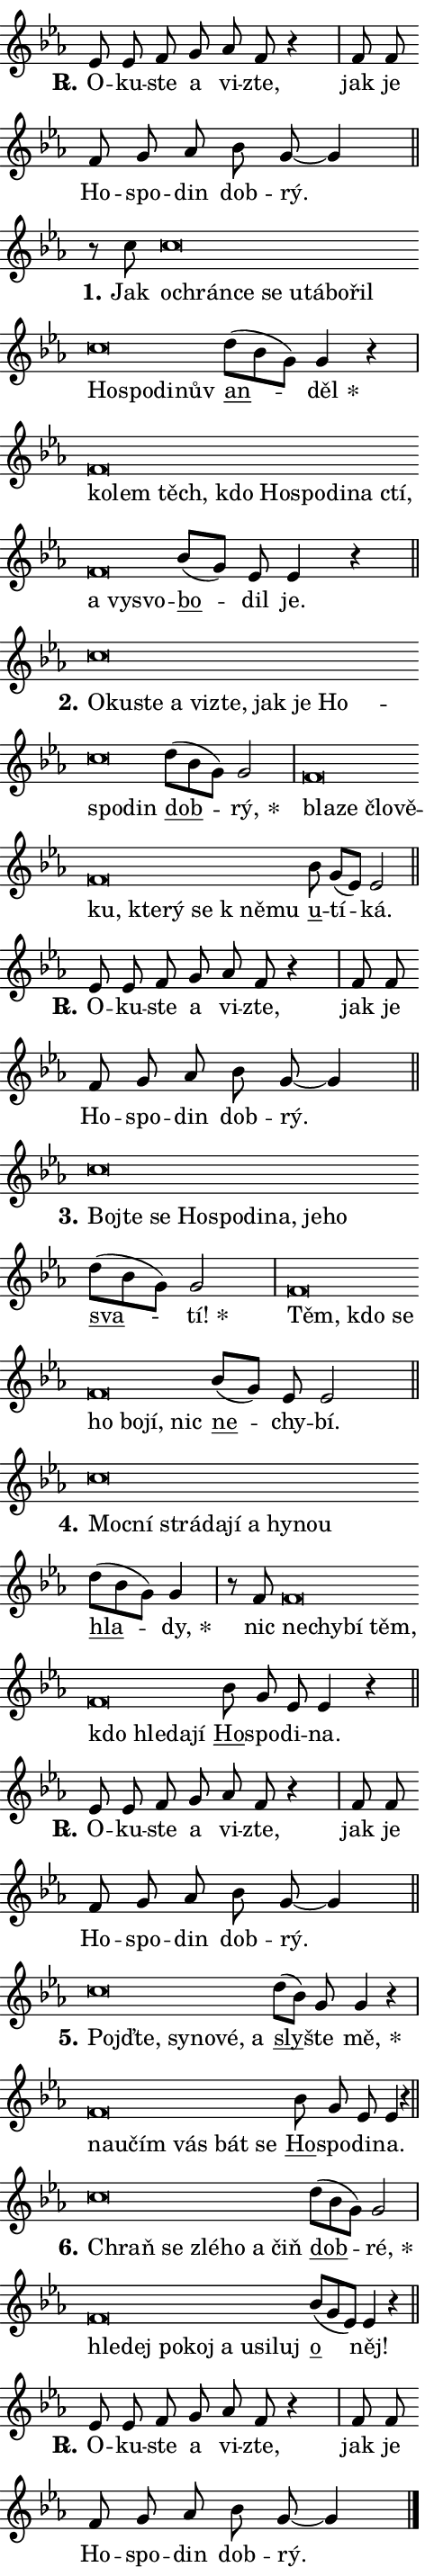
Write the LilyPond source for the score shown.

\version "2.24.0"
\header { tagline = "" }
\paper {
  indent = 0\cm
  top-margin = 0\cm
  right-margin = 0.13\cm % to fit lyric hyphens
  bottom-margin = 0\cm
  left-margin = 0\cm
  paper-width = 8\cm
  page-breaking = #ly:one-page-breaking
  system-system-spacing.basic-distance = #11
  score-system-spacing.basic-distance = #11
  ragged-last = ##f
}


%% Author: Thomas Morley
%% https://lists.gnu.org/archive/html/lilypond-user/2020-05/msg00002.html
#(define (line-position grob)
"Returns position of @var[grob} in current system:
   @code{'start}, if at first time-step
   @code{'end}, if at last time-step
   @code{'middle} otherwise
"
  (let* ((col (ly:item-get-column grob))
         (ln (ly:grob-object col 'left-neighbor))
         (rn (ly:grob-object col 'right-neighbor))
         (col-to-check-left (if (ly:grob? ln) ln col))
         (col-to-check-right (if (ly:grob? rn) rn col))
         (break-dir-left
           (and
             (ly:grob-property col-to-check-left 'non-musical #f)
             (ly:item-break-dir col-to-check-left)))
         (break-dir-right
           (and
             (ly:grob-property col-to-check-right 'non-musical #f)
             (ly:item-break-dir col-to-check-right))))
        (cond ((eqv? 1 break-dir-left) 'start)
              ((eqv? -1 break-dir-right) 'end)
              (else 'middle))))

#(define (tranparent-at-line-position vctor)
  (lambda (grob)
  "Relying on @code{line-position} select the relevant enry from @var{vctor}.
Used to determine transparency,"
    (case (line-position grob)
      ((end) (not (vector-ref vctor 0)))
      ((middle) (not (vector-ref vctor 1)))
      ((start) (not (vector-ref vctor 2))))))

noteHeadBreakVisibility =
#(define-music-function (break-visibility)(vector?)
"Makes @code{NoteHead}s transparent relying on @var{break-visibility}"
#{
  \override NoteHead.transparent =
    #(tranparent-at-line-position break-visibility)
#})

#(define delete-ledgers-for-transparent-note-heads
  (lambda (grob)
    "Reads whether a @code{NoteHead} is transparent.
If so this @code{NoteHead} is removed from @code{'note-heads} from
@var{grob}, which is supposed to be @code{LedgerLineSpanner}.
As a result ledgers are not printed for this @code{NoteHead}"
    (let* ((nhds-array (ly:grob-object grob 'note-heads))
           (nhds-list
             (if (ly:grob-array? nhds-array)
                 (ly:grob-array->list nhds-array)
                 '()))
           ;; Relies on the transparent-property being done before
           ;; Staff.LedgerLineSpanner.after-line-breaking is executed.
           ;; This is fragile ...
           (to-keep
             (remove
               (lambda (nhd)
                 (ly:grob-property nhd 'transparent #f))
               nhds-list)))
      ;; TODO find a better method to iterate over grob-arrays, similiar
      ;; to filter/remove etc for lists
      ;; For now rebuilt from scratch
      (set! (ly:grob-object grob 'note-heads)  '())
      (for-each
        (lambda (nhd)
          (ly:pointer-group-interface::add-grob grob 'note-heads nhd))
        to-keep))))

squashNotes = {
  \override NoteHead.X-extent = #'(-0.2 . 0.2)
  \override NoteHead.Y-extent = #'(-0.75 . 0)
  \override NoteHead.stencil =
    #(lambda (grob)
       (let ((pos (ly:grob-property grob 'staff-position)))
         (begin
           (if (< pos -7) (display "ERROR: Lower brevis then expected\n") (display ""))
           (if (<= pos -6) ly:text-interface::print ly:note-head::print))))
}
unSquashNotes = {
  \revert NoteHead.X-extent
  \revert NoteHead.Y-extent
  \revert NoteHead.stencil
}

hideNotes = \noteHeadBreakVisibility #begin-of-line-visible
unHideNotes = \noteHeadBreakVisibility #all-visible

% work-around for resetting accidentals
% https://lilypond.org/doc/v2.23/Documentation/notation/displaying-rhythms#unmetered-music
cadenzaMeasure = {
  \cadenzaOff
  \partial 1024 s1024
  \cadenzaOn
}

#(define-markup-command (accent layout props text) (markup?)
  "Underline accented syllable"
  (interpret-markup layout props
    #{\markup \override #'(offset . 4.3) \underline { #text }#}))

responsum = \markup \concat {
  "R" \hspace #-1.05 \path #0.1 #'((moveto 0 0.07) (lineto 0.9 0.8)) \hspace #0.05 "."
}

spaceSize = #0.6828661417322834 % exact space size for TeX Gyre Schola

\layout {
  \context {
    \Staff
    \remove "Time_signature_engraver"
    \override LedgerLineSpanner.after-line-breaking = #delete-ledgers-for-transparent-note-heads
  }
  \context {
    \Lyrics {
      \override LyricSpace.minimum-distance = \spaceSize
      \override LyricText.font-name = #"TeX Gyre Schola"
      \override LyricText.font-size = 1
      \override StanzaNumber.font-name = #"TeX Gyre Schola Bold"
      \override StanzaNumber.font-size = 1
    }
  }
  \context {
    \Score 
    \override NoteHead.text =
      #(lambda (grob) 
        (let ((pos (ly:grob-property grob 'staff-position)))
          #{\markup {
            \combine
              \halign #-0.55 \raise #(if (= pos -6) 0 0.5) \override #'(thickness . 2) \draw-line #'(3.2 . 0)
              \musicglyph "noteheads.sM1"
          }#}))
  }
}

% magnetic-lyrics.ily
%
%   written by
%     Jean Abou Samra <jean@abou-samra.fr>
%     Werner Lemberg <wl@gnu.org>
%
%   adapted by
%     Jiri Hon <jiri.hon@gmail.com>
%
% Version 2022-Apr-15

% https://www.mail-archive.com/lilypond-user@gnu.org/msg149350.html

#(define (Left_hyphen_pointer_engraver context)
   "Collect syllable-hyphen-syllable occurrences in lyrics and store
them in properties.  This engraver only looks to the left.  For
example, if the lyrics input is @code{foo -- bar}, it does the
following.

@itemize @bullet
@item
Set the @code{text} property of the @code{LyricHyphen} grob between
@q{foo} and @q{bar} to @code{foo}.

@item
Set the @code{left-hyphen} property of the @code{LyricText} grob with
text @q{foo} to the @code{LyricHyphen} grob between @q{foo} and
@q{bar}.
@end itemize

Use this auxiliary engraver in combination with the
@code{lyric-@/text::@/apply-@/magnetic-@/offset!} hook."
   (let ((hyphen #f)
         (text #f))
     (make-engraver
      (acknowledgers
       ((lyric-syllable-interface engraver grob source-engraver)
        (set! text grob)))
      (end-acknowledgers
       ((lyric-hyphen-interface engraver grob source-engraver)
        ;(when (not (grob::has-interface grob 'lyric-space-interface))
          (set! hyphen grob)));)
      ((stop-translation-timestep engraver)
       (when (and text hyphen)
         (ly:grob-set-object! text 'left-hyphen hyphen))
       (set! text #f)
       (set! hyphen #f)))))

#(define (lyric-text::apply-magnetic-offset! grob)
   "If the space between two syllables is less than the value in
property @code{LyricText@/.details@/.squash-threshold}, move the right
syllable to the left so that it gets concatenated with the left
syllable.

Use this function as a hook for
@code{LyricText@/.after-@/line-@/breaking} if the
@code{Left_@/hyphen_@/pointer_@/engraver} is active."
   (let ((hyphen (ly:grob-object grob 'left-hyphen #f)))
     (when hyphen
       (let ((left-text (ly:spanner-bound hyphen LEFT)))
         (when (grob::has-interface left-text 'lyric-syllable-interface)
           (let* ((common (ly:grob-common-refpoint grob left-text X))
                  (this-x-ext (ly:grob-extent grob common X))
                  (left-x-ext
                   (begin
                     ;; Trigger magnetism for left-text.
                     (ly:grob-property left-text 'after-line-breaking)
                     (ly:grob-extent left-text common X)))
                  ;; `delta` is the gap width between two syllables.
                  (delta (- (interval-start this-x-ext)
                            (interval-end left-x-ext)))
                  (details (ly:grob-property grob 'details))
                  (threshold (assoc-get 'squash-threshold details 0.2)))
             (when (< delta threshold)
               (let* (;; We have to manipulate the input text so that
                      ;; ligatures crossing syllable boundaries are not
                      ;; disabled.  For languages based on the Latin
                      ;; script this is essentially a beautification.
                      ;; However, for non-Western scripts it can be a
                      ;; necessity.
                      (lt (ly:grob-property left-text 'text))
                      (rt (ly:grob-property grob 'text))
                      (is-space (grob::has-interface hyphen 'lyric-space-interface))
                      (space (if is-space " " ""))
                      (extra-delta (if is-space spaceSize 0))
                      ;; Append new syllable.
                      (ltrt-space (if (and (string? lt) (string? rt))
                                (string-append lt space rt)
                                (make-concat-markup (list lt space rt))))
                      ;; Right-align `ltrt` to the right side.
                      (ltrt-space-markup (grob-interpret-markup
                               grob
                               (make-translate-markup
                                (cons (interval-length this-x-ext) 0)
                                (make-right-align-markup ltrt-space)))))
                 (begin
                   ;; Don't print `left-text`.
                   (ly:grob-set-property! left-text 'stencil #f)
                   ;; Set text and stencil (which holds all collected
                   ;; syllables so far) and shift it to the left.
                   (ly:grob-set-property! grob 'text ltrt-space)
                   (ly:grob-set-property! grob 'stencil ltrt-space-markup)
                   (ly:grob-translate-axis! grob (- (- delta extra-delta)) X))))))))))


#(define (lyric-hyphen::displace-bounds-first grob)
   ;; Make very sure this callback isn't triggered too early.
   (let ((left (ly:spanner-bound grob LEFT))
         (right (ly:spanner-bound grob RIGHT)))
     (ly:grob-property left 'after-line-breaking)
     (ly:grob-property right 'after-line-breaking)
     (ly:lyric-hyphen::print grob)))

squashThreshold = #0.4

\layout {
  \context {
    \Lyrics
    \consists #Left_hyphen_pointer_engraver
    \override LyricText.after-line-breaking =
      #lyric-text::apply-magnetic-offset!
    \override LyricHyphen.stencil = #lyric-hyphen::displace-bounds-first
    \override LyricText.details.squash-threshold = \squashThreshold
    \override LyricHyphen.minimum-distance = 0
    \override LyricHyphen.minimum-length = \squashThreshold
  }
}

squashText = \override LyricText.details.squash-threshold = 9999
unSquashText = \override LyricText.details.squash-threshold = \squashThreshold

leftText = \override LyricText.self-alignment-X = #LEFT
unLeftText = \revert LyricText.self-alignment-X

starOffset = #(lambda (grob) 
                (let ((x_offset (ly:self-alignment-interface::aligned-on-x-parent grob)))
                  (if (= x_offset 0) 0 (+ x_offset 1.2))))

star = #(define-music-function (syllable)(string?)
"Append star separator at the end of a syllable"
#{
  \once \override LyricText.X-offset = #starOffset
  \lyricmode { \markup {
    #syllable
    \override #'((font-name . "TeX Gyre Schola Bold")) \hspace #0.2 \lower #0.65 \larger "*"
  } }
#})

starAccent = #(define-music-function (syllable)(string?)
"Append star separator at the end of a syllable and make accent"
#{
  \once \override LyricText.X-offset = #starOffset
  \lyricmode { \markup {
    \accent #syllable
    \override #'((font-name . "TeX Gyre Schola Bold")) \hspace #0.2 \lower #0.65 \larger "*"
  } }
#})

breath = #(define-music-function (syllable)(string?)
"Append breathing indicator at the end of a syllable"
#{
  \lyricmode { \markup { #syllable "+" } }
#})

optionalBreath = #(define-music-function (syllable)(string?)
"Append optional breathing indicator at the end of a syllable"
#{
  \lyricmode { \markup { #syllable "(+)" } }
#})


\score {
    <<
        \new Voice = "melody" { \cadenzaOn \key es \major \relative { es'8 es f g as f r4 \cadenzaMeasure \bar "|" f8 f \bar "" f g as \bar "" bes g~ g4 \cadenzaMeasure \bar "||" \break } }
        \new Lyrics \lyricsto "melody" { \lyricmode { \set stanza = \responsum
O -- ku -- ste a vi -- zte, jak je Ho -- spo -- din dob -- rý. } }
    >>
    \layout {}
}

\score {
    <<
        \new Voice = "melody" { \cadenzaOn \key es \major \relative { r8 c''8 \squashNotes c\breve*1/16 \hideNotes \breve*1/16 \bar "" \breve*1/16 \bar "" \breve*1/16 \bar "" \breve*1/16 \bar "" \breve*1/16 \bar "" \breve*1/16 \bar "" \breve*1/16 \bar "" \breve*1/16 \bar "" \breve*1/16 \bar "" \breve*1/16 \breve*1/16 \bar "" \unHideNotes \unSquashNotes \bar "" d8[( bes g)] g4 r \cadenzaMeasure \bar "|" \squashNotes f\breve*1/16 \hideNotes \breve*1/16 \bar "" \breve*1/16 \bar "" \breve*1/16 \bar "" \breve*1/16 \bar "" \breve*1/16 \bar "" \breve*1/16 \bar "" \breve*1/16 \bar "" \breve*1/16 \bar "" \breve*1/16 \bar "" \breve*1/16 \breve*1/16 \bar "" \unHideNotes \unSquashNotes \bar "" bes8[( g)] es es4 r \cadenzaMeasure \bar "||" \break } }
        \new Lyrics \lyricsto "melody" { \lyricmode { \set stanza = "1."
Jak \leftText o -- \squashText chrán -- ce se u -- tá -- bo -- řil Ho -- spo -- di -- nův \unLeftText \unSquashText \markup \accent an -- \star děl \leftText ko -- \squashText lem těch, kdo Ho -- spo -- di -- na ctí, a vy -- svo -- \unLeftText \unSquashText \markup \accent bo -- dil je. } }
    >>
    \layout {}
}

\score {
    <<
        \new Voice = "melody" { \cadenzaOn \key es \major \relative { \squashNotes c''\breve*1/16 \hideNotes \breve*1/16 \bar "" \breve*1/16 \bar "" \breve*1/16 \bar "" \breve*1/16 \bar "" \breve*1/16 \bar "" \breve*1/16 \bar "" \breve*1/16 \bar "" \breve*1/16 \bar "" \breve*1/16 \breve*1/16 \bar "" \unHideNotes \unSquashNotes \bar "" d8[( bes g)] g2 \cadenzaMeasure \bar "|" \squashNotes f\breve*1/16 \hideNotes \breve*1/16 \bar "" \breve*1/16 \bar "" \breve*1/16 \bar "" \breve*1/16 \bar "" \breve*1/16 \bar "" \breve*1/16 \bar "" \breve*1/16 \bar "" \breve*1/16 \breve*1/16 \bar "" \unHideNotes \unSquashNotes \bar "" bes8 g[( es)] es2 \cadenzaMeasure \bar "||" \break } }
        \new Lyrics \lyricsto "melody" { \lyricmode { \set stanza = "2."
\leftText O -- \squashText ku -- ste a vi -- zte, jak je Ho -- spo -- din \unLeftText \unSquashText \markup \accent dob -- \star rý, \leftText bla -- \squashText ze člo -- vě -- ku, kte -- rý se "k ně" -- mu \unLeftText \unSquashText \markup \accent u -- tí -- ká. } }
    >>
    \layout {}
}

\score {
    <<
        \new Voice = "melody" { \cadenzaOn \key es \major \relative { es'8 es f g as f r4 \cadenzaMeasure \bar "|" f8 f \bar "" f g as \bar "" bes g~ g4 \cadenzaMeasure \bar "||" \break } }
        \new Lyrics \lyricsto "melody" { \lyricmode { \set stanza = \responsum
O -- ku -- ste a vi -- zte, jak je Ho -- spo -- din dob -- rý. } }
    >>
    \layout {}
}

\score {
    <<
        \new Voice = "melody" { \cadenzaOn \key es \major \relative { \squashNotes c''\breve*1/16 \hideNotes \breve*1/16 \bar "" \breve*1/16 \bar "" \breve*1/16 \bar "" \breve*1/16 \bar "" \breve*1/16 \bar "" \breve*1/16 \bar "" \breve*1/16 \breve*1/16 \bar "" \unHideNotes \unSquashNotes \bar "" d8[( bes g)] g2 \cadenzaMeasure \bar "|" \squashNotes f\breve*1/16 \hideNotes \breve*1/16 \bar "" \breve*1/16 \bar "" \breve*1/16 \bar "" \breve*1/16 \bar "" \breve*1/16 \breve*1/16 \bar "" \unHideNotes \unSquashNotes \bar "" bes8[( g)] es es2 \cadenzaMeasure \bar "||" \break } }
        \new Lyrics \lyricsto "melody" { \lyricmode { \set stanza = "3."
\leftText Boj -- \squashText te se Ho -- spo -- di -- na, je -- ho \unLeftText \unSquashText \markup \accent sva -- \star tí! \leftText Těm, \squashText kdo se ho bo -- jí, nic \unLeftText \unSquashText \markup \accent ne -- chy -- bí. } }
    >>
    \layout {}
}

\score {
    <<
        \new Voice = "melody" { \cadenzaOn \key es \major \relative { \squashNotes c''\breve*1/16 \hideNotes \breve*1/16 \bar "" \breve*1/16 \bar "" \breve*1/16 \bar "" \breve*1/16 \bar "" \breve*1/16 \bar "" \breve*1/16 \breve*1/16 \bar "" \unHideNotes \unSquashNotes \bar "" d8[( bes g)] g4 \cadenzaMeasure \bar "|" r8 f8 \squashNotes f\breve*1/16 \hideNotes \breve*1/16 \bar "" \breve*1/16 \bar "" \breve*1/16 \bar "" \breve*1/16 \bar "" \breve*1/16 \bar "" \breve*1/16 \breve*1/16 \bar "" \unHideNotes \unSquashNotes \bar "" bes8 g es es4 r \cadenzaMeasure \bar "||" \break } }
        \new Lyrics \lyricsto "melody" { \lyricmode { \set stanza = "4."
\leftText Moc -- \squashText ní strá -- da -- jí a hy -- nou \unLeftText \unSquashText \markup \accent hla -- \star dy, nic \leftText ne -- \squashText chy -- bí těm, kdo hle -- da -- jí \unLeftText \unSquashText \markup \accent Ho -- spo -- di -- na. } }
    >>
    \layout {}
}

\score {
    <<
        \new Voice = "melody" { \cadenzaOn \key es \major \relative { es'8 es f g as f r4 \cadenzaMeasure \bar "|" f8 f \bar "" f g as \bar "" bes g~ g4 \cadenzaMeasure \bar "||" \break } }
        \new Lyrics \lyricsto "melody" { \lyricmode { \set stanza = \responsum
O -- ku -- ste a vi -- zte, jak je Ho -- spo -- din dob -- rý. } }
    >>
    \layout {}
}

\score {
    <<
        \new Voice = "melody" { \cadenzaOn \key es \major \relative { \squashNotes c''\breve*1/16 \hideNotes \breve*1/16 \bar "" \breve*1/16 \bar "" \breve*1/16 \bar "" \breve*1/16 \breve*1/16 \bar "" \unHideNotes \unSquashNotes \bar "" d8[( bes)] g g4 r \cadenzaMeasure \bar "|" \squashNotes f\breve*1/16 \hideNotes \breve*1/16 \bar "" \breve*1/16 \bar "" \breve*1/16 \bar "" \breve*1/16 \breve*1/16 \bar "" \unHideNotes \unSquashNotes \bar "" bes8 g es es4 r \cadenzaMeasure \bar "||" \break } }
        \new Lyrics \lyricsto "melody" { \lyricmode { \set stanza = "5."
\leftText Pojď -- \squashText te, sy -- no -- vé, a \unLeftText \unSquashText \markup \accent sly -- šte \star mě, \leftText na -- \squashText u -- čím vás bát se \unLeftText \unSquashText \markup \accent Ho -- spo -- di -- na. } }
    >>
    \layout {}
}

\score {
    <<
        \new Voice = "melody" { \cadenzaOn \key es \major \relative { \squashNotes c''\breve*1/16 \hideNotes \breve*1/16 \bar "" \breve*1/16 \bar "" \breve*1/16 \bar "" \breve*1/16 \breve*1/16 \bar "" \unHideNotes \unSquashNotes \bar "" d8[( bes g)] g2 \cadenzaMeasure \bar "|" \squashNotes f\breve*1/16 \hideNotes \breve*1/16 \bar "" \breve*1/16 \bar "" \breve*1/16 \bar "" \breve*1/16 \bar "" \breve*1/16 \bar "" \breve*1/16 \breve*1/16 \bar "" \unHideNotes \unSquashNotes \bar "" bes8[( g es)] es4 r \cadenzaMeasure \bar "||" \break } }
        \new Lyrics \lyricsto "melody" { \lyricmode { \set stanza = "6."
\leftText Chraň \squashText se zlé -- ho a čiň \unLeftText \unSquashText \markup \accent dob -- \star ré, \leftText hle -- \squashText dej po -- koj a u -- si -- luj \unLeftText \unSquashText \markup \accent o něj! } }
    >>
    \layout {}
}

\score {
    <<
        \new Voice = "melody" { \cadenzaOn \key es \major \relative { es'8 es f g as f r4 \cadenzaMeasure \bar "|" f8 f \bar "" f g as \bar "" bes g~ g4 \cadenzaMeasure \bar "||" \break } \bar "|." }
        \new Lyrics \lyricsto "melody" { \lyricmode { \set stanza = \responsum
O -- ku -- ste a vi -- zte, jak je Ho -- spo -- din dob -- rý. } }
    >>
    \layout {}
}
